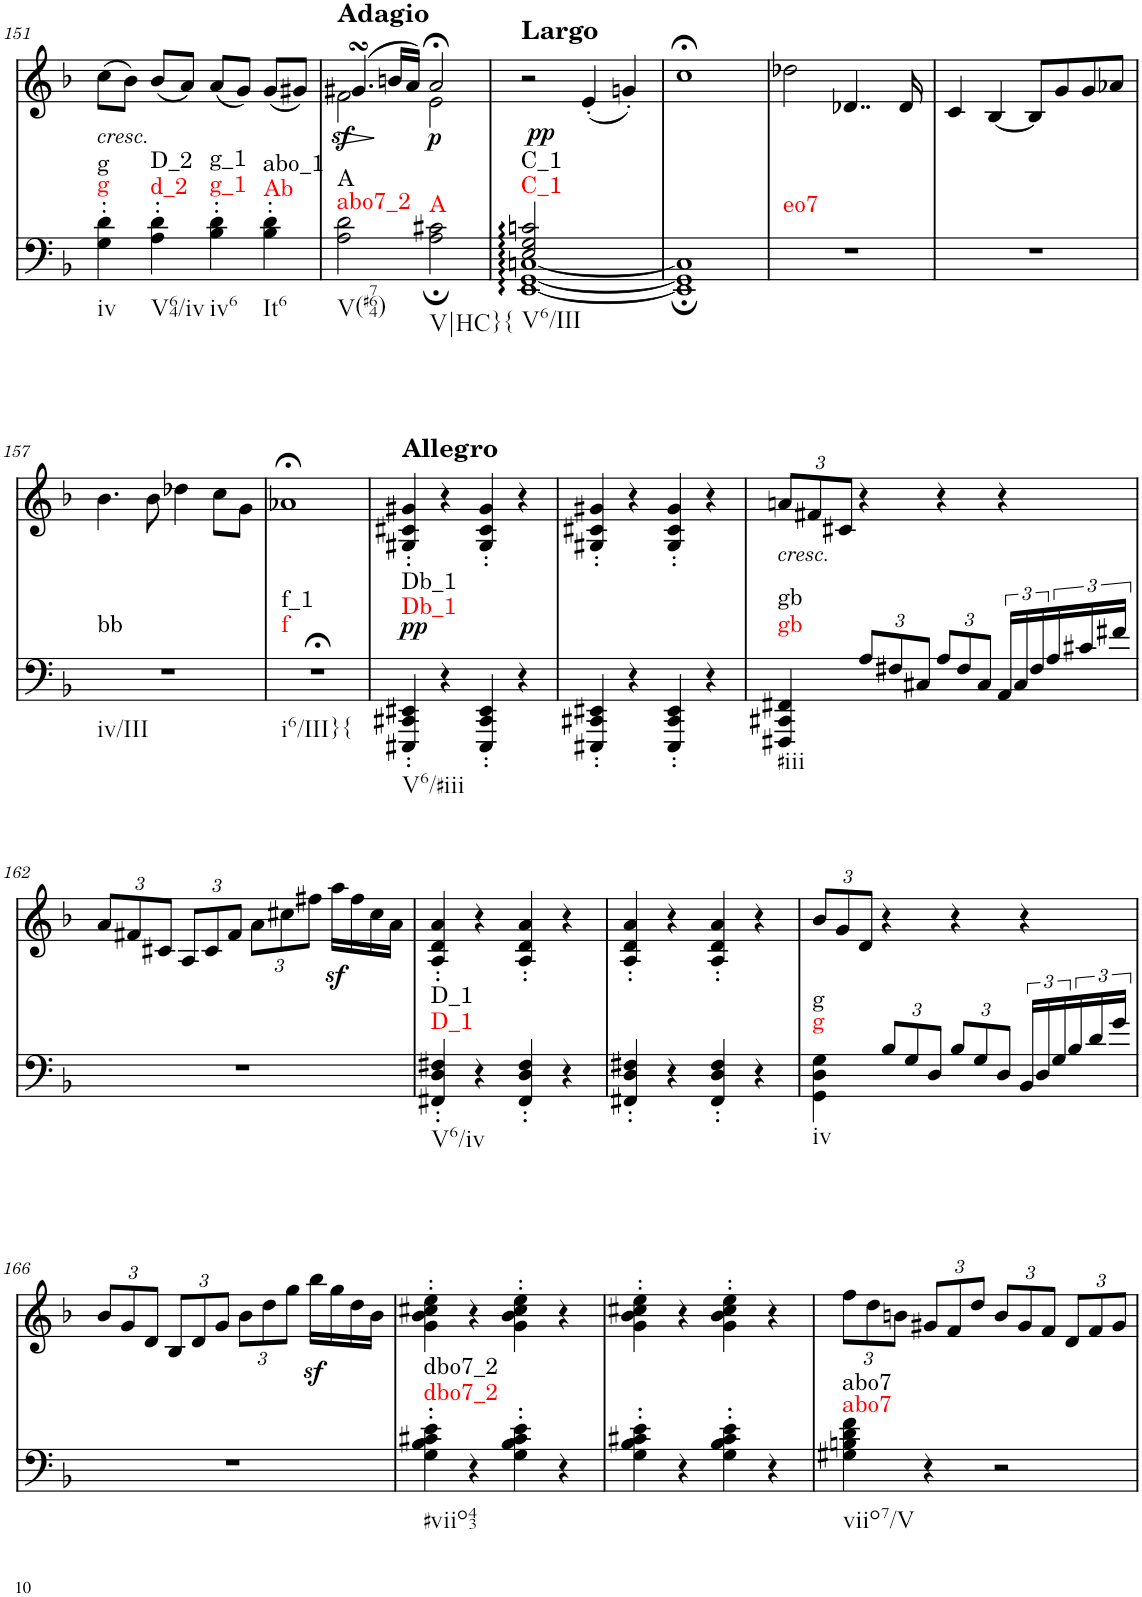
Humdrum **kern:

**kern	**dynam	**harte	**kern	**text	**dynam
*part2	*part2	*part2	*part1	*part1	*part1
*staff2	*staff2	*	*staff1	*staff1	*staff1
*I"piano	*	*	*I"piano	*	*
*I'Pno	*	*	*I'Pno	*	*
!!LO:PB:g=z
*clefG2	*	*	*clefG2	*	*
*k[b-]	*	*	*k[b-]	*	*
*d:	*	*	*d:	*	*
*M4/4	*	*	*M4/4	*	*
=151	=151	=151	=151	=151	=151
!	!	!LO:H:n=1:kt=g	!LO:TX:b:i:t=cresc.	!	!
!	!	!LO:H:n=2:kt=g	!	!	!
4G\' 4d\'	.	N N	(8cc\L	.	.
.	.	.	8b-\J)	.	.
!	!	!LO:H:n=1:kt=d_2	!	!	!
!	!	!LO:H:n=2:kt=D_2	!	!	!
4A\' 4d\'	.	N N	(8b-/L	.	.
.	.	.	8a/J)	.	.
!	!	!LO:H:n=1:kt=g_1	!	!	!
!	!	!LO:H:n=2:kt=g_1	!	!	!
4B-\' 4d\'	.	N N	(8a/L	.	.
.	.	.	8g/J)	.	.
!	!	!LO:H:n=1:kt=Ab	!	!	!
!	!	!LO:H:n=2:kt=abo_1	!	!	!
4B-\' 4d\'	.	N N	(8g/L	.	.
.	.	.	8g#X/J)	.	.
=152	=152	=152	=152	=152	=152
!	!	!	!LO:TX:a:B:t=Adagio	!	!
!	!	!	!	!	!LO:HP:b
*	*	*	*^	*	*
!	!	!LO:H:n=1:kt=abo7_2	!	!	!	!LO:DY:n=1:b
!	!	!LO:H:n=2:kt=A	!	!	!	!
2A\ 2d\	.	N N	(4.g#XsSsS/	2f\	.	> sf
.	.	.	16bn/LL	.	.	.
.	.	.	16a/JJ)	.	.	.
!	!	!LO:H:kt=A	!	!	!	!LO:DY:n=2:b
2A\; 2c#X\;	.	N	2a;</	2e\	.	p
*	*	*	*v	*v	*	*
.	.	.	.	.	]
=153	=153	=153	=153	=153	=153
*^	*	*	*	*	*
!	!	!	!	!LO:TX:a:B:t=Largo	!	!
!	!	!	!LO:H:n=1:kt=C_1	!	!LO:LY:b	!
!	!	!	!LO:H:n=2:kt=C_1	!	!	!
2E/ 2G/ 2cn/	[1EE [1GG [1Cn	.	N N	2r	pp	.
!	!	!	!	!	!	!LO:DY:b
2ryy	.	.	.	(4e'/	.	pp
.	.	.	.	4gn'/)	.	.
*v	*v	*	*	*	*	*
=154	=154	=154	=154	=154	=154
1EE]; 1GG]; 1C];	.	.	1cc;<	.	.
=155	=155	=155	=155	=155	=155
!	!	!LO:H:kt=eo7	!	!	!
1r	.	N	2dd-X\	.	.
.	.	.	4..d-X/	.	.
.	.	.	16d-/	.	.
=156	=156	=156	=156	=156	=156
1r	.	.	4c/	.	.
.	.	.	[4B-/	.	.
.	.	.	8B-/L]	.	.
.	.	.	8g/	.	.
.	.	.	8g/	.	.
.	.	.	8a-X/J	.	.
!!LO:LB:g=z
=157	=157	=157	=157	=157	=157
!	!	!LO:H:kt=bb	!	!	!
1r	.	N	4.b-\	.	.
.	.	.	8b-\	.	.
.	.	.	4dd-X\	.	.
.	.	.	8cc\L	.	.
.	.	.	8g\J	.	.
=158	=158	=158	=158	=158	=158
!	!	!LO:H:n=1:kt=f	!	!	!
!	!	!LO:H:n=2:kt=f_1	!	!	!
1r;<	.	N N	1a-X;<	.	.
=159	=159	=159	=159	=159	=159
!	!	!	!LO:TX:a:B:t=Allegro	!	!
!	!LO:DY:a	!LO:H:n=1:kt=Db_1	!	!LO:LY:b	!
!	!	!LO:H:n=2:kt=Db_1	!	!	!
4EEE#X/' 4CC#X/' 4EE#X/'	pp	N N	4G#X/' 4c#X/' 4g#X/'	pp	.
4r	.	.	4r	.	.
4EEE#/' 4CC#/' 4EE#/'	.	.	4G#/' 4c#/' 4g#/'	.	.
4r	.	.	4r	.	.
=160	=160	=160	=160	=160	=160
4EEE#X/' 4CC#X/' 4EE#X/'	.	.	4G#X/' 4c#X/' 4g#X/'	.	.
4r	.	.	4r	.	.
4EEE#/' 4CC#/' 4EE#/'	.	.	4G#/' 4c#/' 4g#/'	.	.
4r	.	.	4r	.	.
=161	=161	=161	=161	=161	=161
*	*	*	*Xbrackettup	*	*
!	!	!LO:H:n=1:kt=gb	!LO:TX:b:i:t=cresc.	!	!
!	!	!LO:H:n=2:kt=gb	!	!	!
4FFF#X/ 4CC#X/ 4FF#X/	.	N N	12an/L	.	.
.	.	.	12f#X/	.	.
.	.	.	12c#X/J	.	.
*Xbrackettup	*	*	*	*	*
12A/L	.	.	4r	.	.
12F#X/	.	.	.	.	.
12C#X/J	.	.	.	.	.
12A/L	.	.	4r	.	.
12F#/	.	.	.	.	.
12C#/J	.	.	.	.	.
*brackettup	*	*	*	*	*
24AA/LL	.	.	4r	.	.
24C#/	.	.	.	.	.
24F#/	.	.	.	.	.
24A/	.	.	.	.	.
24c#X/	.	.	.	.	.
24f#X/JJ	.	.	.	.	.
!!LO:LB:g=z
=162	=162	=162	=162	=162	=162
1r	.	.	12a/L	.	.
.	.	.	12f#X/	.	.
.	.	.	12c#X/J	.	.
.	.	.	12A/L	.	.
.	.	.	12c#/	.	.
.	.	.	12f#/J	.	.
.	.	.	12a\L	.	.
.	.	.	12cc#X\	.	.
.	.	.	12ff#X\J	.	.
.	.	.	16aaz<\LL	.	.
.	.	.	16ff#\	.	.
.	.	.	16cc#\	.	.
.	.	.	16a\JJ	.	.
=163	=163	=163	=163	=163	=163
!	!	!LO:H:n=1:kt=D_1	!	!LO:LY:b	!
!	!	!LO:H:n=2:kt=D_1	!	!	!
4FF#X/' 4D/' 4F#X/'	.	N N	4A/' 4d/' 4a/'	pp	.
4r	.	.	4r	.	.
4FF#/' 4D/' 4F#/'	.	.	4A/' 4d/' 4a/'	.	.
4r	.	.	4r	.	.
=164	=164	=164	=164	=164	=164
4FF#X/' 4D/' 4F#X/'	.	.	4A/' 4d/' 4a/'	.	.
4r	.	.	4r	.	.
4FF#/' 4D/' 4F#/'	.	.	4A/' 4d/' 4a/'	.	.
4r	.	.	4r	.	.
=165	=165	=165	=165	=165	=165
!	!	!LO:H:n=1:kt=g	!	!	!
!	!	!LO:H:n=2:kt=g	!	!	!
4GG\ 4D\ 4G\	.	N N	12b-/L	.	.
.	.	.	12g/	.	.
.	.	.	12d/J	.	.
*Xbrackettup	*	*	*	*	*
12B-/L	.	.	4r	.	.
12G/	.	.	.	.	.
12D/J	.	.	.	.	.
12B-/L	.	.	4r	.	.
12G/	.	.	.	.	.
12D/J	.	.	.	.	.
*brackettup	*	*	*	*	*
24BB-/LL	.	.	4r	.	.
24D/	.	.	.	.	.
24G/	.	.	.	.	.
24B-/	.	.	.	.	.
24d/	.	.	.	.	.
24g/JJ	.	.	.	.	.
!!LO:LB:g=z
=166	=166	=166	=166	=166	=166
1r	.	.	12b-/L	.	.
.	.	.	12g/	.	.
.	.	.	12d/J	.	.
.	.	.	12B-/L	.	.
.	.	.	12d/	.	.
.	.	.	12g/J	.	.
.	.	.	12b-\L	.	.
.	.	.	12dd\	.	.
.	.	.	12gg\J	.	.
.	.	.	16bb-z<\LL	.	.
.	.	.	16gg\	.	.
.	.	.	16dd\	.	.
.	.	.	16b-\JJ	.	.
=167	=167	=167	=167	=167	=167
!	!	!LO:H:n=1:kt=dbo7_2	!	!	!
!	!	!LO:H:n=2:kt=dbo7_2	!	!	!
4G\' 4B-\' 4c#X\' 4e\'	.	N N	4g\' 4b-\' 4cc#X\' 4ee\'	.	.
4r	.	.	4r	.	.
4G\' 4B-\' 4c#\' 4e\'	.	.	4g\' 4b-\' 4cc#\' 4ee\'	.	.
4r	.	.	4r	.	.
=168	=168	=168	=168	=168	=168
4G\' 4B-\' 4c#X\' 4e\'	.	.	4g\' 4b-\' 4cc#X\' 4ee\'	.	.
4r	.	.	4r	.	.
4G\' 4B-\' 4c#\' 4e\'	.	.	4g\' 4b-\' 4cc#\' 4ee\'	.	.
4r	.	.	4r	.	.
=169	=169	=169	=169	=169	=169
!	!	!LO:H:n=1:kt=abo7	!	!	!
!	!	!LO:H:n=2:kt=abo7	!	!	!
4G#X\ 4Bn\ 4d\ 4f\	.	N N	12ff\L	.	.
.	.	.	12dd\	.	.
.	.	.	12bn\J	.	.
4r	.	.	12g#X/L	.	.
.	.	.	12f/	.	.
.	.	.	12dd/J	.	.
2r	.	.	12b/L	.	.
.	.	.	12g#/	.	.
.	.	.	12f/J	.	.
.	.	.	12d/L	.	.
.	.	.	12f/	.	.
.	.	.	12g#/J	.	.
=	=	=	=	=	=
*-	*-	*-	*-	*-	*-
